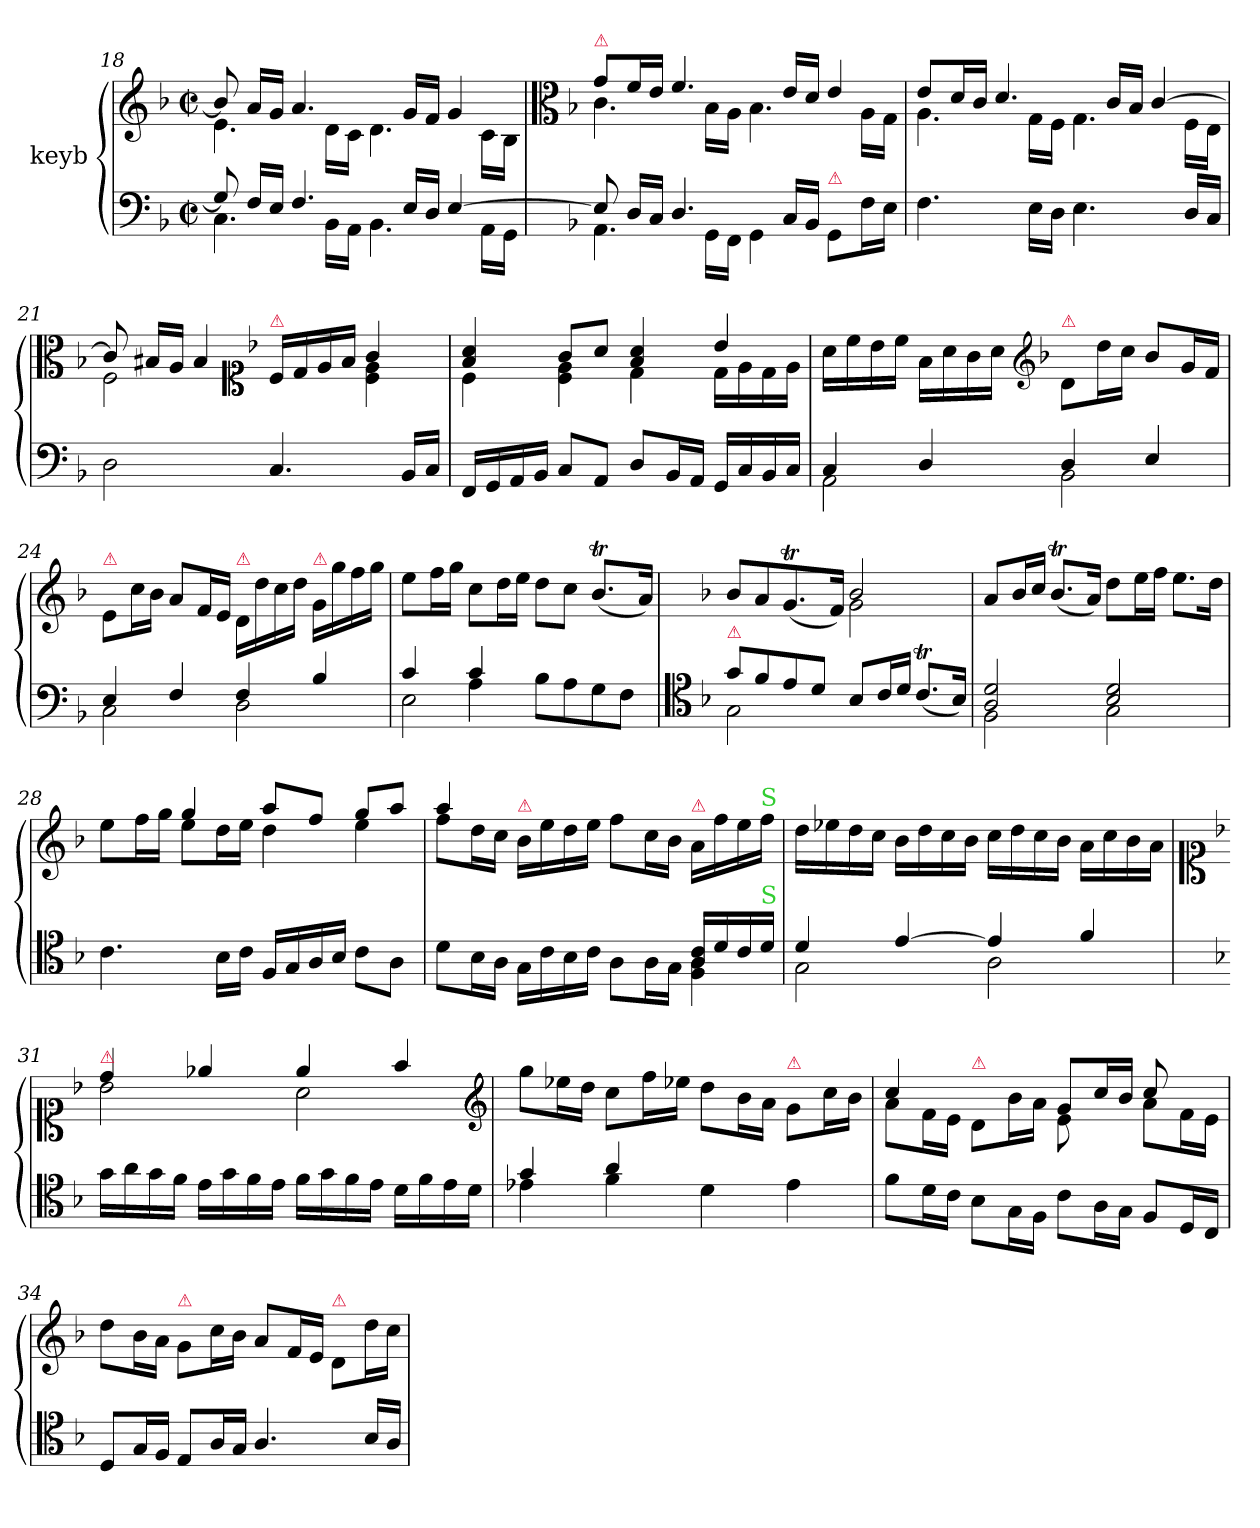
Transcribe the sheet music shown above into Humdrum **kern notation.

**kern	**kern
*part2	*part1
*staff2	*staff1
*I"keyb	*
*clefF4	*clefG2
*k[b-]	*k[b-]
*M2/2	*M2/2
*met(c|)	*met(c|)
=18	=18
*^	*^
8G/]	4.C\	8b-/]	4.e\
16F/LL	.	16a/LL	.
16E/JJ	.	16g/JJ	.
4.F/	.	4.a/	.
.	16BB-\LL	.	16d\LL
.	16AA\JJ	.	16c\JJ
.	4.BB-\	.	4.d\
16E/LL	.	16g/LL	.
16D/JJ	.	16f/JJ	.
[4E/	.	4g/	.
.	16AA\LL	.	16c\LL
.	16GG\JJ	.	16B-\JJ
=19	=19	=19	=19
*	*	*clefC3	*
*	*	*k[b-]	*
!	!	!LO:TX:a:color=crimson:t=⚠	!
8E/]	4.AA\	8g/L	4.c\
16D/LL	.	16f/L	.
16C/JJ	.	16e/JJ	.
4.D/	.	4.f/	.
.	16GG\LL	.	16B-\LL
.	16FF\JJ	.	16A\JJ
.	4GG\	.	4.B-\
16C/LL	.	16e/LL	.
16BB-/JJ	.	16d/JJ	.
!LO:TX:a:color=crimson:t=⚠	!	!	!
8GG/L	4ryy	4e/	.
16F\L	.	.	16A\LL
16E\JJ	.	.	16G\JJ
*v	*v	*	*
=20	=20	=20
4.F\	8e/L	4.A\
.	16d/L	.
.	16c/JJ	.
.	4.d/	.
16E\LL	.	16G\LL
16D\JJ	.	16F\JJ
4.E\	.	4.G\
.	16c/LL	.
.	16B-/JJ	.
.	[4c/	.
16D/LL	.	16F\LL
16C/JJ	.	16E\JJ
=21	=21	=21
2D\	8c/]	2F\
.	16B#X/LL	.
.	16A/JJ	.
.	4B#/	.
*	*clefC1	*
*	*k[b-]	*
!	!LO:TX:a:color=crimson:t=⚠	!
4.C/	16c/LL	4ryy
.	16d/	.
.	16e/	.
.	16f/JJ	.
.	4g/	4c\ 4e\
16BB-/LL	.	.
16C/JJ	.	.
=22	=22	=22
16FF/LL	4f/ 4a/	4c\
16GG/	.	.
16AA/	.	.
16BB-/JJ	.	.
8C/L	8g/L	4c\ 4e\
8AA/J	8a/J	.
8D/L	4f/ 4a/	4d\
16BB-/L	.	.
16AA/JJ	.	.
16GG/LL	4b-/	16d\LL
16C/	.	16e\
16BB-/	.	16d\
16C/JJ	.	16e\JJ
*	*v	*v
=23	=23
*^	*
4C/	2AA\	16a\LL
.	.	16cc\
.	.	16b-\
.	.	16cc\JJ
4D/	.	16f\LL
.	.	16a\
.	.	16g\
.	.	16a\JJ
*	*	*clefG2
*	*	*k[b-]
!	!	!LO:TX:a:color=crimson:t=⚠
4D/	2BB-\	8d/L
.	.	16dd\L
.	.	16cc\JJ
4E/	.	8b-/L
.	.	16g/L
.	.	16f/JJ
=24	=24	=24
!	!	!LO:TX:a:color=crimson:t=⚠
4E/	2C\	8e/L
.	.	16cc\L
.	.	16b-\JJ
4F/	.	8a/L
.	.	16f/L
.	.	16e/JJ
!	!	!LO:TX:a:color=crimson:t=⚠
4F/	2D\	16d/LL
.	.	16dd\
.	.	16cc\
.	.	16dd\JJ
!	!	!LO:TX:a:color=crimson:t=⚠
4B-/	.	16g/LL
.	.	16gg\
.	.	16ff\
.	.	16gg\JJ
=25	=25	=25
*	*^	*
4c/	4ryy	2E\	8ee\L
.	.	.	16ff\L
.	.	.	16gg\JJ
4c/	4A\	.	8cc\L
.	.	.	16dd\L
.	.	.	16ee\JJ
8B-\L	2ryy	2ryy	8dd\L
8A\	.	.	8cc\J
8G\	.	.	(>8.b-T/L
8F\J	.	.	.
.	.	.	16a/Jk)
*v	*v	*v	*
=26	=26
*clefC4	*
*k[b-]	*
*^	*^
!LO:TX:a:color=crimson:t=⚠	!	!	!
8g/L	2G\	8b-/L	2ryy
8f/	.	8a/	.
8e/	.	(>8.gT/	.
8d/J	.	.	.
.	.	16f/Jk)	.
8B-/L	2ryy	2b-/	2g\
16c/L	.	.	.
16d/JJ	.	.	.
(>8.cT/L	.	.	.
16B-/Jk)	.	.	.
*	*	*v	*v
=27	=27	=27
2A/ 2d/	2F\	8a/L
.	.	16b-/L
.	.	16cc/JJ
.	.	(>8.b-T/L
.	.	16a/Jk)
2B-/ 2d/	2G\	8dd\L
.	.	16ee\L
.	.	16ff\JJ
.	.	8.ee\L
.	.	16dd\Jk
*v	*v	*
=28	=28
*	*^
4.c\	8ee\L	4ryy
.	16ff\L	.
.	16gg\JJ	.
.	4gg/	8ee\L
16B-\LL	.	16dd\L
16c\JJ	.	16ee\JJ
16F/LL	8aa/L	4dd\
16G/	.	.
16A/	8ff/J	.
16B-/JJ	.	.
8c\L	8gg/L	4ee\
8A\J	8aa/J	.
=29	=29	=29
*^	*	*
8d\L	2ryy	4aa/	8ff\L
16B-\L	.	.	16dd\L
16A\JJ	.	.	16cc\JJ
!	!	!LO:TX:a:color=crimson:t=⚠	!
16G\LL	.	4ryy	16b-/LL
16c\	.	.	16ee\
16B-\	.	.	16dd\
16c\JJ	.	.	16ee\JJ
8A\L	4ryy	2ryy	8ff\L
16A\L	.	.	16cc\L
16G\JJ	.	.	16b-\JJ
!	!	!	!LO:TX:a:color=crimson:t=⚠
16A/ 16c/LL	4F\ 4A\	.	16a/LL
16d/	.	.	16ff\
16c/	.	.	16ee\
!	!	!	!LO:TX:a:color=limegreen:t=S
!LO:TX:a:color=limegreen:t=S	!	!	!
16d/JJ	.	.	16ff\JJ
*	*	*v	*v
=30	=30	=30
4d/	2G\	16dd\LL
.	.	16ee-X\
.	.	16dd\
.	.	16cc\JJ
[4e/	.	16b-\LL
.	.	16dd\
.	.	16cc\
.	.	16b-\JJ
4e/]	2A\	16cc\LL
.	.	16dd\
.	.	16cc\
.	.	16b-\JJ
4f/	.	16a\LL
.	.	16cc\
.	.	16b-\
.	.	16a\JJ
*v	*v	*
=31	=31
*	*clefC1
*	*k[b-]
*	*^
!	!LO:TX:a:color=crimson:t=⚠	!
16g\LL	4dd/	2b-\
16a\	.	.
16g\	.	.
16f\JJ	.	.
16e\LL	4ee-X/	.
16g\	.	.
16f\	.	.
16e\JJ	.	.
16f\LL	4ee-/	2a\
16g\	.	.
16f\	.	.
16e\JJ	.	.
16d\LL	4ff/	.
16f\	.	.
16e\	.	.
16d\JJ	.	.
*	*v	*v
*	*clefG2
=32	=32
*^	*
4g/	4e-X\	8gg\L
.	.	16ee-X\L
.	.	16dd\JJ
4a/	4f\	8cc\L
.	.	16ff\L
.	.	16ee-X\JJ
4d\	2ryy	8dd\L
.	.	16b-\L
.	.	16a\JJ
!	!	!LO:TX:a:color=crimson:t=⚠
4e-\	.	8g/L
.	.	16cc\L
.	.	16b-\JJ
*v	*v	*
=33	=33
*	*^
8f\L	4cc/	8a\L
16d\L	.	16f\L
16c\JJ	.	16e\JJ
!	!LO:TX:a:color=crimson:t=⚠	!
8B-\L	4ryy	8d/L
16G\L	.	16b-\L
16F\JJ	.	16a\JJ
8c\L	8g/L	8e\
16A\L	16cc/L	8ryy
16G\JJ	16b-/JJ	.
8F/L	8cc/	8a\L
16D/L	8ryy	16f\L
16C/JJ	.	16e\JJ
*	*v	*v
=34	=34
8D/L	8dd\L
16G/L	16b-\L
16F/JJ	16a\JJ
!	!LO:TX:a:color=crimson:t=⚠
8E/L	8g/L
16A/L	16cc\L
16G/JJ	16b-\JJ
4.A/	8a/L
.	16f/L
.	16e/JJ
!	!LO:TX:a:color=crimson:t=⚠
.	8d/L
16B-/LL	16dd\L
16A/JJ	16cc\JJ
=	=
*-	*-
